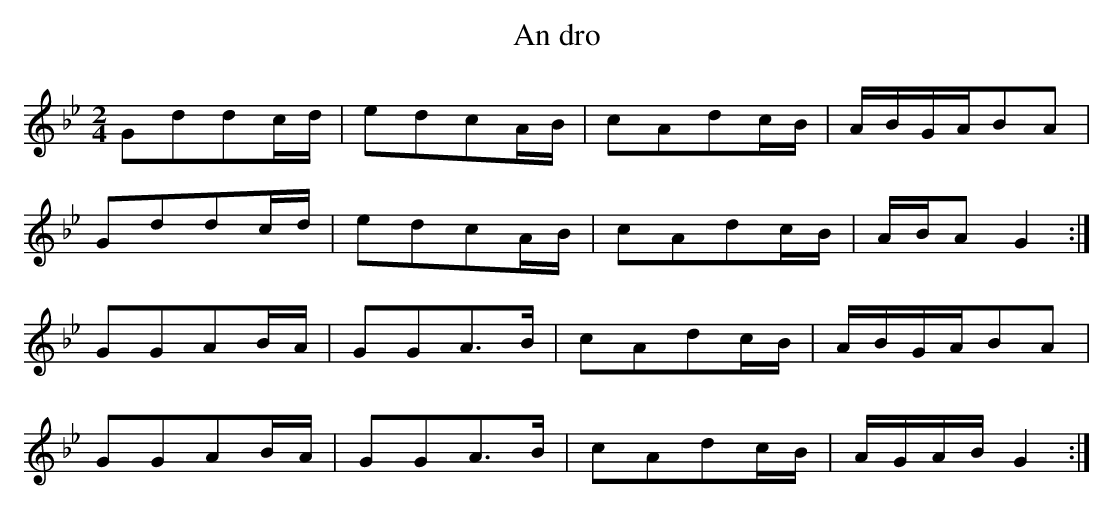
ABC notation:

X:1
T:An dro
M:2/4
L:1/8
K:Gm
Gddc/d/|edcA/B/|cAdc/B/|A/B/G/A/BA|
Gddc/d/|edcA/B/|cAdc/B/|A/B/AG2:|
GGAB/A/|GGA3/B/|cAdc/B/|A/B/G/A/BA|
GGAB/A/|GGA3/B/|cAdc/B/|A/G/A/B/G2:|
